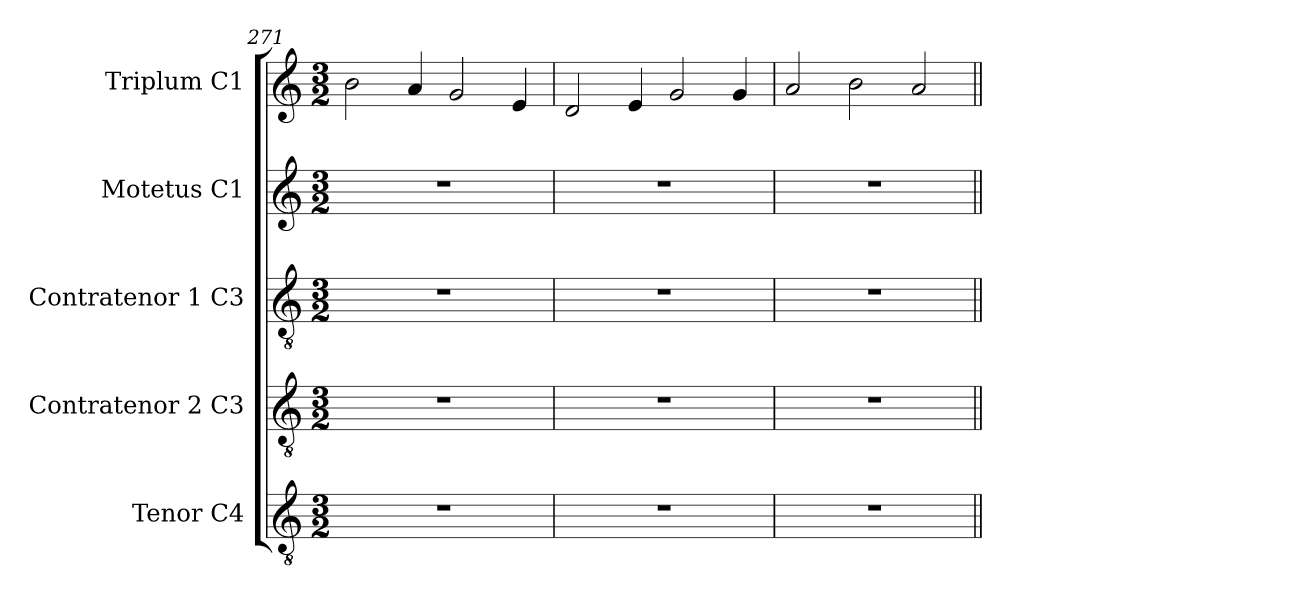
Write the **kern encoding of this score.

**kern	**kern	**kern	**kern	**kern	**text
*part5	*part4	*part3	*part2	*part1	*part1
*staff5	*staff4	*staff3	*staff2	*staff1	*staff1
*I"Tenor  C4	*I"Contratenor 2  C3	*I"Contratenor 1  C3	*I"Motetus  C1	*I"Triplum  C1	*
*I'T	*I'Ct2	*I'Ct1	*I'Mot	*I'Tr	*
*clefGv2	*clefGv2	*clefGv2	*clefG2	*clefG2	*
*k[]	*k[]	*k[]	*k[]	*k[]	*
*C:	*C:	*C:	*C:	*C:	*
*M3/2	*M3/2	*M3/2	*M3/2	*M3/2	*
=271	=271	=271	=271	=271	=271
!	!	!	!	!	!LO:LY:b:cj
1.r	1.r	1.r	1.r	2b\	--
!	!	!	!	!	!LO:LY:b:cj
.	.	.	.	4a/	--
!	!	!	!	!	!LO:LY:b:cj
.	.	.	.	2g/	--
!	!	!	!	!	!LO:LY:b:cj
.	.	.	.	4e/	--
=272	=272	=272	=272	=272	=272
!	!	!	!	!	!LO:LY:b:cj
1.r	1.r	1.r	1.r	2d/	--
!	!	!	!	!	!LO:LY:b:cj
.	.	.	.	4e/	--
!	!	!	!	!	!LO:LY:b:cj
.	.	.	.	2g/	--
!	!	!	!	!	!LO:LY:b:cj
.	.	.	.	4g/	--
!!LO:PB:g=z
=273	=273	=273	=273	=273	=273
!	!	!	!	!	!LO:LY:b:cj
1.r	1.r	1.r	1.r	2a/	--
!	!	!	!	!	!LO:LY:b:cj
.	.	.	.	2b\	--
!	!	!	!	!	!LO:LY:b:cj
.	.	.	.	2a/	--
=||	=||	=||	=||	=||	=||
*-	*-	*-	*-	*-	*-
